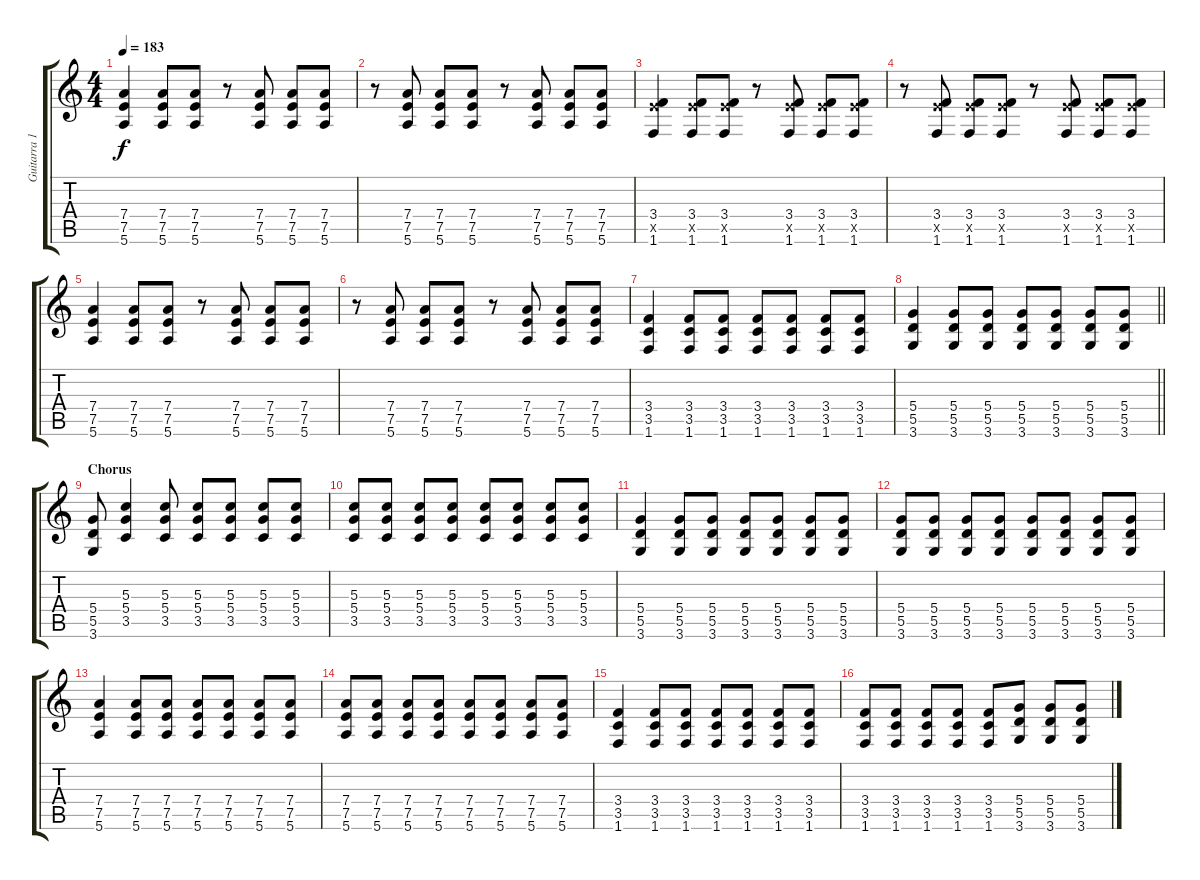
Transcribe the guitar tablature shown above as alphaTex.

\track ("Guitarra 1 - Mathias" "Guitarra 1") {instrument overdrivenguitar}
\staff {score tabs}
\tuning (E4 B3 G3 D3 A2 E2) {hide}
\ts (4 4)
\tempo 183
\clef g2
\ks c
(7.4 7.5 5.6).4{dy f} (7.4 7.5 5.6).8 (7.4 7.5 5.6).8 r.8 (7.4 7.5 5.6).8 (7.4 7.5 5.6).8 (7.4 7.5 5.6).8 |
r.8 (7.4 7.5 5.6).8 (7.4 7.5 5.6).8 (7.4 7.5 5.6).8 r.8 (7.4 7.5 5.6).8 (7.4 7.5 5.6).8 (7.4 7.5 5.6).8 |
(3.4 7.5{x} 1.6).4 (3.4 7.5{x} 1.6).8 (3.4 7.5{x} 1.6).8 r.8 (3.4 7.5{x} 1.6).8 (3.4 7.5{x} 1.6).8 (3.4 7.5{x} 1.6).8 |
r.8 (3.4 7.5{x} 1.6).8 (3.4 7.5{x} 1.6).8 (3.4 7.5{x} 1.6).8 r.8 (3.4 7.5{x} 1.6).8 (3.4 7.5{x} 1.6).8 (3.4 7.5{x} 1.6).8 |
(7.4 7.5 5.6).4 (7.4 7.5 5.6).8 (7.4 7.5 5.6).8 r.8 (7.4 7.5 5.6).8 (7.4 7.5 5.6).8 (7.4 7.5 5.6).8 |
r.8 (7.4 7.5 5.6).8 (7.4 7.5 5.6).8 (7.4 7.5 5.6).8 r.8 (7.4 7.5 5.6).8 (7.4 7.5 5.6).8 (7.4 7.5 5.6).8 |
(3.4 3.5 1.6).4 (3.4 3.5 1.6).8 (3.4 3.5 1.6).8 (3.4 3.5 1.6).8 (3.4 3.5 1.6).8 (3.4 3.5 1.6).8 (3.4 3.5 1.6).8 |
\barLineRight lightlight
(5.4 5.5 3.6).4 (5.4 5.5 3.6).8 (5.4 5.5 3.6).8 (5.4 5.5 3.6).8 (5.4 5.5 3.6).8 (5.4 5.5 3.6).8 (5.4 5.5 3.6).8 |
\section ("" "Chorus")
(5.4 5.5 3.6).8 (5.3 5.4 3.5).4 (5.3 5.4 3.5).8 (5.3 5.4 3.5).8 (5.3 5.4 3.5).8 (5.3 5.4 3.5).8 (5.3 5.4 3.5).8 |
(5.3 5.4 3.5).8 (5.3 5.4 3.5).8 (5.3 5.4 3.5).8 (5.3 5.4 3.5).8 (5.3 5.4 3.5).8 (5.3 5.4 3.5).8 (5.3 5.4 3.5).8 (5.3 5.4 3.5).8 |
(5.4 5.5 3.6).4 (5.4 5.5 3.6).8 (5.4 5.5 3.6).8 (5.4 5.5 3.6).8 (5.4 5.5 3.6).8 (5.4 5.5 3.6).8 (5.4 5.5 3.6).8 |
(5.4 5.5 3.6).8 (5.4 5.5 3.6).8 (5.4 5.5 3.6).8 (5.4 5.5 3.6).8 (5.4 5.5 3.6).8 (5.4 5.5 3.6).8 (5.4 5.5 3.6).8 (5.4 5.5 3.6).8 |
(7.4 7.5 5.6).4 (7.4 7.5 5.6).8 (7.4 7.5 5.6).8 (7.4 7.5 5.6).8 (7.4 7.5 5.6).8 (7.4 7.5 5.6).8 (7.4 7.5 5.6).8 |
(7.4 7.5 5.6).8 (7.4 7.5 5.6).8 (7.4 7.5 5.6).8 (7.4 7.5 5.6).8 (7.4 7.5 5.6).8 (7.4 7.5 5.6).8 (7.4 7.5 5.6).8 (7.4 7.5 5.6).8 |
(3.4 3.5 1.6).4 (3.4 3.5 1.6).8 (3.4 3.5 1.6).8 (3.4 3.5 1.6).8 (3.4 3.5 1.6).8 (3.4 3.5 1.6).8 (3.4 3.5 1.6).8 |
(3.4 3.5 1.6).8 (3.4 3.5 1.6).8 (3.4 3.5 1.6).8 (3.4 3.5 1.6).8 (3.4 3.5 1.6).8 (5.4 5.5 3.6).8 (5.4 5.5 3.6).8 (5.4 5.5 3.6).8
